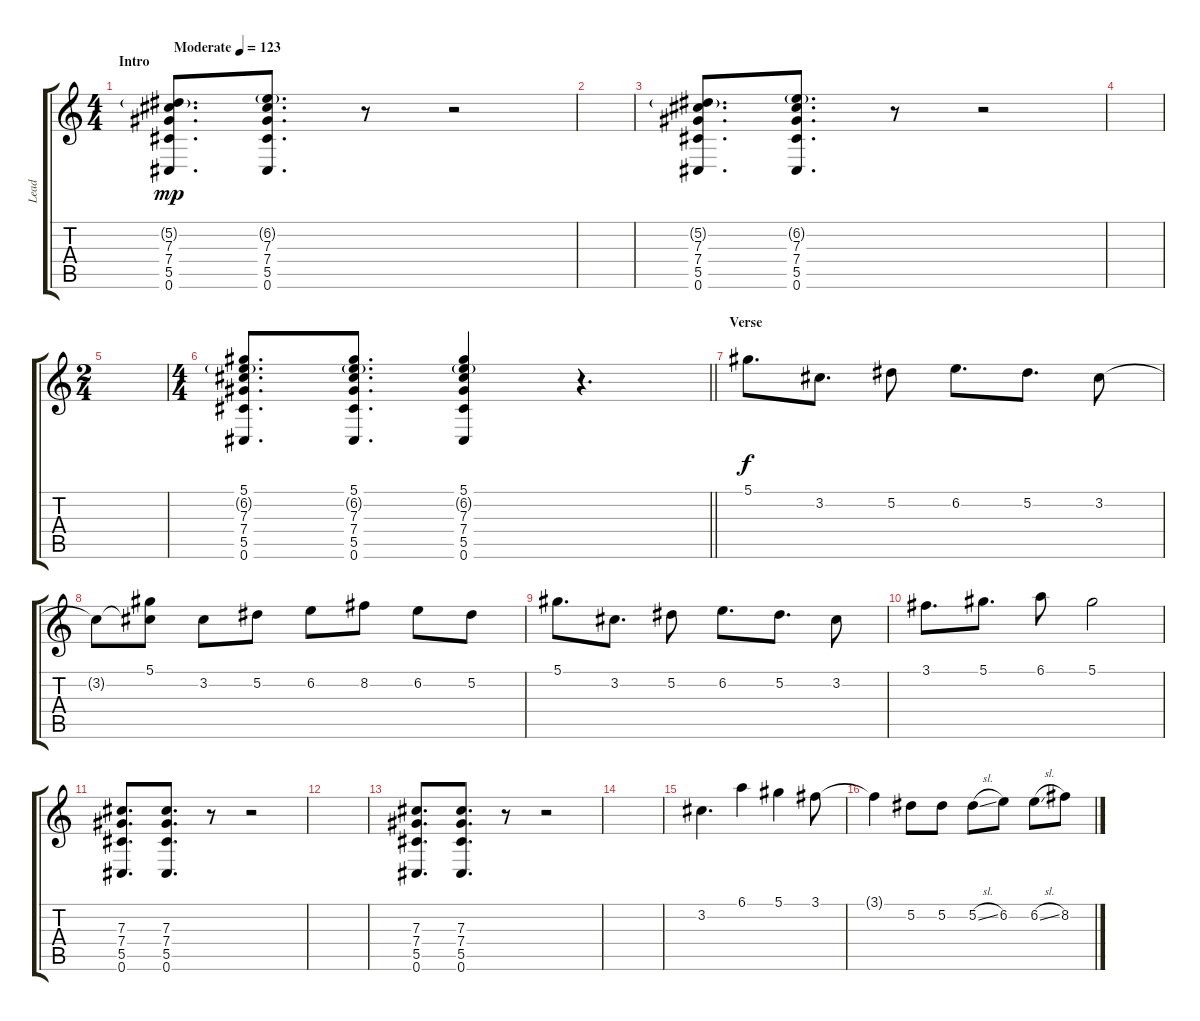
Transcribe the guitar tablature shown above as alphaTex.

\track ("Lead" "Lead") {instrument distortionguitar}
\staff {score tabs}
\tuning (Eb4 Bb3 Gb3 Db3 Ab2 Db2) {hide}
\ts (4 4)
\section ("" "Intro")
\tempo (123 "Moderate")
\clef g2
\ks c
(5.2{g} 7.3 7.4 5.5 0.6).8{d dy mp instrument distortionguitar} (6.2{g} 7.3 7.4 5.5 0.6).8{d} r.8 r.2 |
|
(5.2{g} 7.3 7.4 5.5 0.6).8{d} (6.2{g} 7.3 7.4 5.5 0.6).8{d} r.8 r.2 |
|
\ts (2 4)
|
\ts (4 4)
\barLineRight lightlight
(5.1 6.2{g} 7.3 7.4 5.5 0.6).8{d} (5.1 6.2{g} 7.3 7.4 5.5 0.6).8{d} (5.1 6.2{g} 7.3 7.4 5.5 0.6).4 r.4{d} |
\section ("" "Verse")
5.1.8{d dy f} 3.2.8{d} 5.2.8 6.2.8{d} 5.2.8{d} 3.2.8 |
3.2{t}.8 (5.1 3.2{t}).8 3.2.8 5.2.8 6.2.8 8.2.8 6.2.8 5.2.8 |
5.1.8{d} 3.2.8{d} 5.2.8 6.2.8{d} 5.2.8{d} 3.2.8 |
3.1.8{d} 5.1.8{d} 6.1.8 5.1.2 |
(7.3 7.4 5.5 0.6).8{d} (7.3 7.4 5.5 0.6).8{d} r.8 r.2 |
|
(7.3 7.4 5.5 0.6).8{d} (7.3 7.4 5.5 0.6).8{d} r.8 r.2 |
|
3.2.4{d} 6.1.4 5.1.4 3.1.8 |
3.1{t}.4 5.2.8 5.2.8 5.2{sl}.8 6.2.8 6.2{sl}.8 8.2.8
